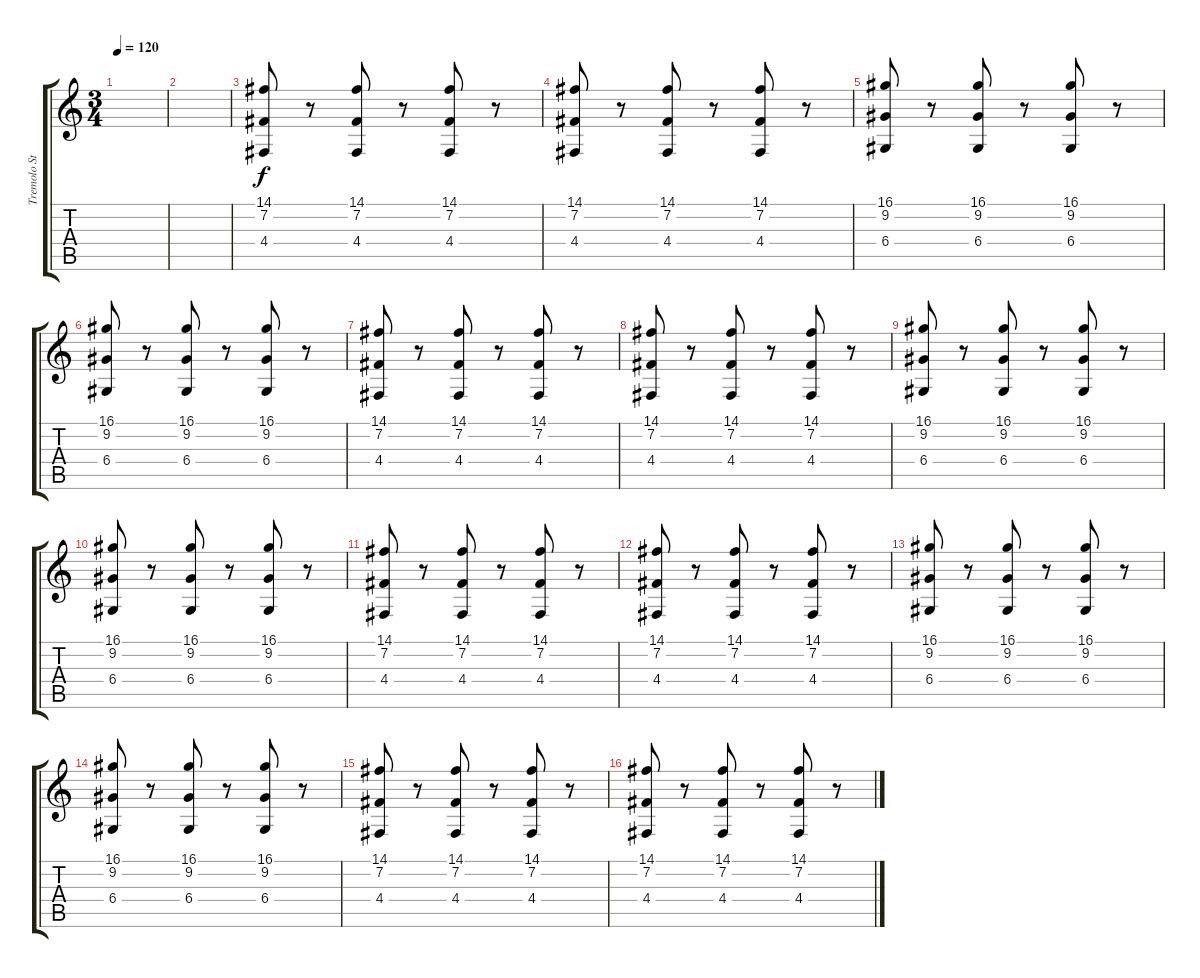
\track ("Tremolo Strings" "Tremolo St") {instrument tremolostrings}
\staff {score tabs}
\tuning (E4 B3 G3 D3 A2 E2) {hide}
\ts (3 4)
\tempo 120
\clef g2
\ks c
|
|
(14.1 7.2 4.4).8 r.8 (14.1 7.2 4.4).8 r.8 (14.1 7.2 4.4).8 r.8 |
(14.1 7.2 4.4).8 r.8 (14.1 7.2 4.4).8 r.8 (14.1 7.2 4.4).8 r.8 |
(16.1 9.2 6.4).8 r.8 (16.1 9.2 6.4).8 r.8 (16.1 9.2 6.4).8 r.8 |
(16.1 9.2 6.4).8 r.8 (16.1 9.2 6.4).8 r.8 (16.1 9.2 6.4).8 r.8 |
(14.1 7.2 4.4).8 r.8 (14.1 7.2 4.4).8 r.8 (14.1 7.2 4.4).8 r.8 |
(14.1 7.2 4.4).8 r.8 (14.1 7.2 4.4).8 r.8 (14.1 7.2 4.4).8 r.8 |
(16.1 9.2 6.4).8 r.8 (16.1 9.2 6.4).8 r.8 (16.1 9.2 6.4).8 r.8 |
(16.1 9.2 6.4).8 r.8 (16.1 9.2 6.4).8 r.8 (16.1 9.2 6.4).8 r.8 |
(14.1 7.2 4.4).8 r.8 (14.1 7.2 4.4).8 r.8 (14.1 7.2 4.4).8 r.8 |
(14.1 7.2 4.4).8 r.8 (14.1 7.2 4.4).8 r.8 (14.1 7.2 4.4).8 r.8 |
(16.1 9.2 6.4).8 r.8 (16.1 9.2 6.4).8 r.8 (16.1 9.2 6.4).8 r.8 |
(16.1 9.2 6.4).8 r.8 (16.1 9.2 6.4).8 r.8 (16.1 9.2 6.4).8 r.8 |
(14.1 7.2 4.4).8 r.8 (14.1 7.2 4.4).8 r.8 (14.1 7.2 4.4).8 r.8 |
(14.1 7.2 4.4).8 r.8 (14.1 7.2 4.4).8 r.8 (14.1 7.2 4.4).8 r.8
